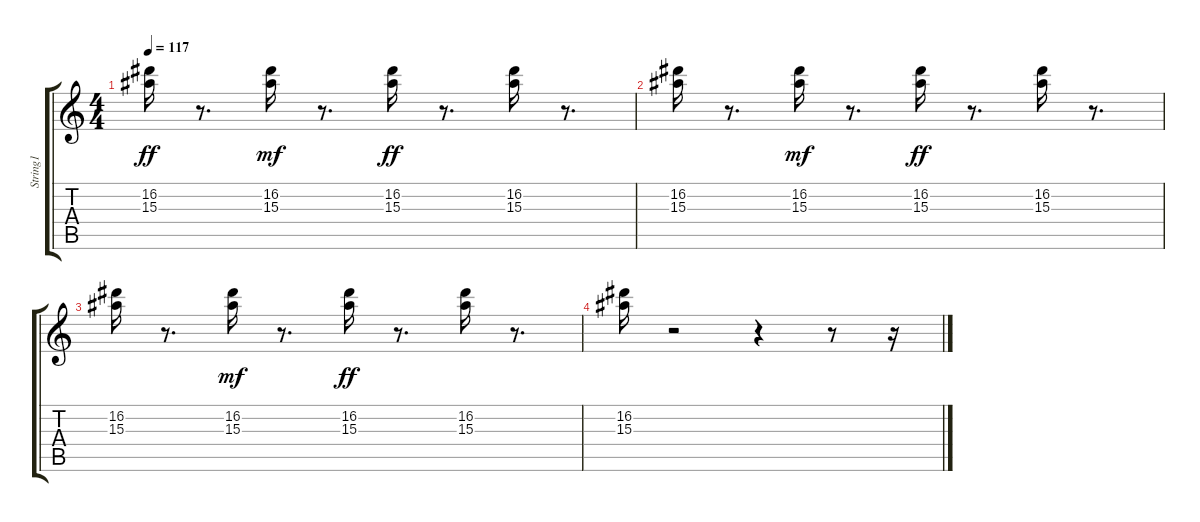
\track ("String1" "String1") {instrument acousticguitarsteel}
\staff {score tabs}
\tuning (E4 B3 G3 D3 A2 E2) {hide}
\ts (4 4)
\tempo 117
\clef g2
\ks c
(16.2 15.3).16{dy ff} r.8{d} (16.2 15.3).16{dy mf} r.8{d} (16.2 15.3).16{dy ff} r.8{d} (16.2 15.3).16 r.8{d} |
(16.2 15.3).16 r.8{d} (16.2 15.3).16{dy mf} r.8{d} (16.2 15.3).16{dy ff} r.8{d} (16.2 15.3).16 r.8{d} |
(16.2 15.3).16 r.8{d} (16.2 15.3).16{dy mf} r.8{d} (16.2 15.3).16{dy ff} r.8{d} (16.2 15.3).16 r.8{d} |
(16.2 15.3).16 r.2 r.4 r.8 r.16
